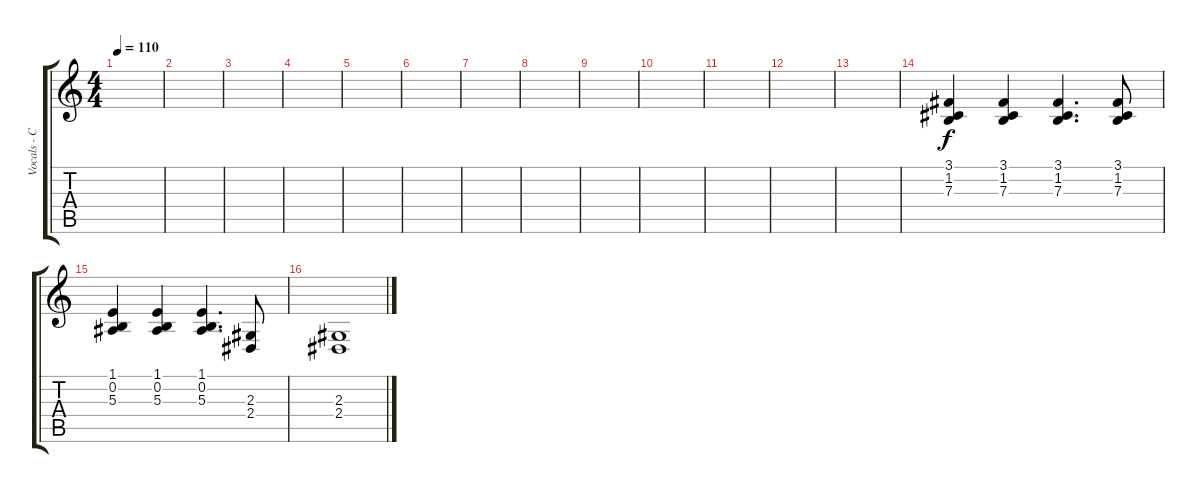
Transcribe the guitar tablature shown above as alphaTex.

\track ("Vocals - Choirs 1 (by PureMetalRim)" "Vocals - C") {instrument clarinet}
\staff {score tabs}
\tuning (Eb4 Bb3 Gb3 Db3 Ab2 Eb2) {hide}
\ts (4 4)
\tempo 110
\clef g2
\ks c
|
|
|
|
|
|
|
|
|
|
|
|
|
(3.1 1.2 7.3).4 (3.1 1.2 7.3).4 (3.1 1.2 7.3).4{d} (3.1 1.2 7.3).8 |
(1.1 0.2 5.3).4 (1.1 0.2 5.3).4 (1.1 0.2 5.3).4{d} (2.3 2.4).8 |
(2.3 2.4).1
